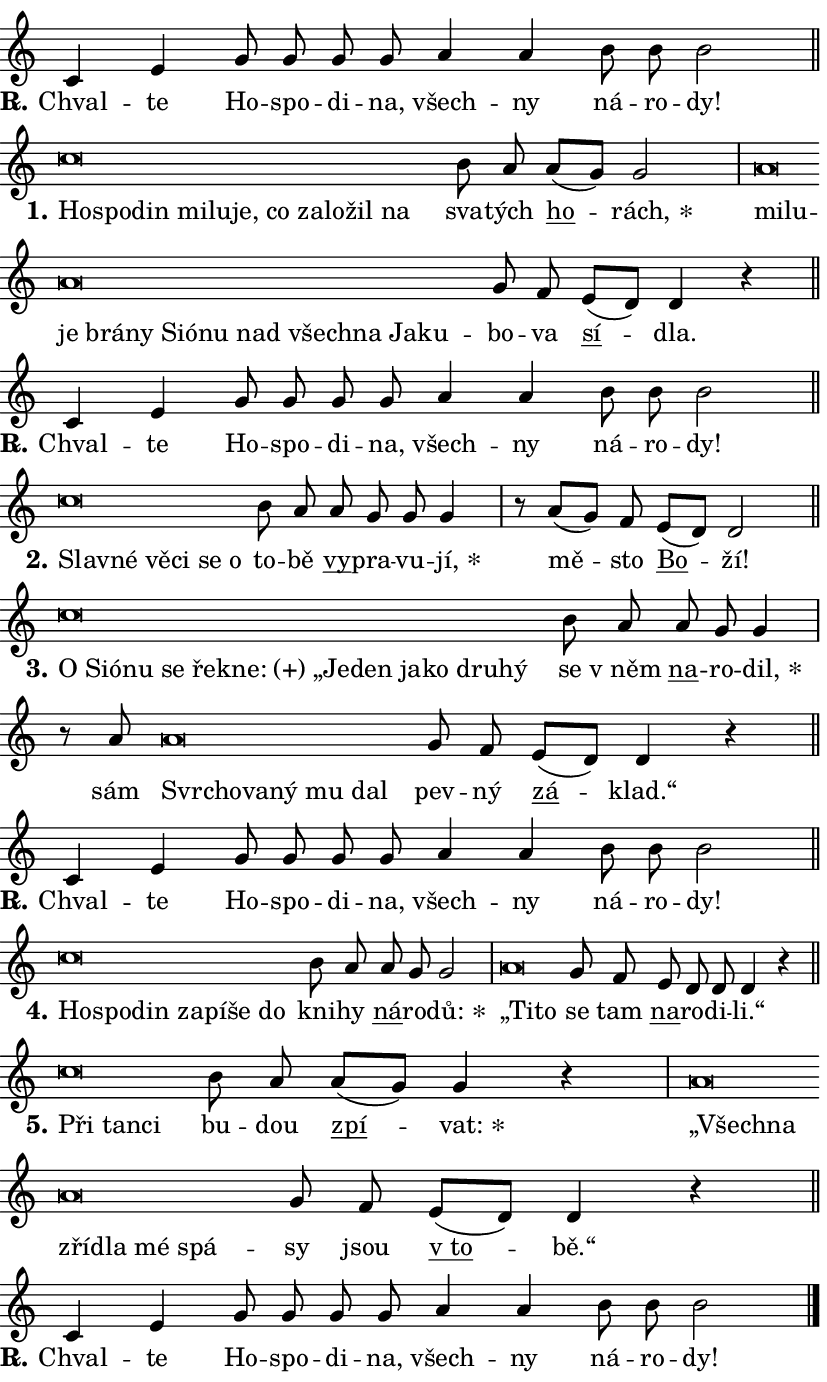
\version "2.24.0"
\header { tagline = "" }
\paper {
  indent = 0\cm
  top-margin = 0\cm
  right-margin = 0.13\cm % to fit lyric hyphens
  bottom-margin = 0\cm
  left-margin = 0\cm
  paper-width = 14\cm
  page-breaking = #ly:one-page-breaking
  system-system-spacing.basic-distance = #11
  score-system-spacing.basic-distance = #11
  ragged-last = ##f
}


%% Author: Thomas Morley
%% https://lists.gnu.org/archive/html/lilypond-user/2020-05/msg00002.html
#(define (line-position grob)
"Returns position of @var[grob} in current system:
   @code{'start}, if at first time-step
   @code{'end}, if at last time-step
   @code{'middle} otherwise
"
  (let* ((col (ly:item-get-column grob))
         (ln (ly:grob-object col 'left-neighbor))
         (rn (ly:grob-object col 'right-neighbor))
         (col-to-check-left (if (ly:grob? ln) ln col))
         (col-to-check-right (if (ly:grob? rn) rn col))
         (break-dir-left
           (and
             (ly:grob-property col-to-check-left 'non-musical #f)
             (ly:item-break-dir col-to-check-left)))
         (break-dir-right
           (and
             (ly:grob-property col-to-check-right 'non-musical #f)
             (ly:item-break-dir col-to-check-right))))
        (cond ((eqv? 1 break-dir-left) 'start)
              ((eqv? -1 break-dir-right) 'end)
              (else 'middle))))

#(define (tranparent-at-line-position vctor)
  (lambda (grob)
  "Relying on @code{line-position} select the relevant enry from @var{vctor}.
Used to determine transparency,"
    (case (line-position grob)
      ((end) (not (vector-ref vctor 0)))
      ((middle) (not (vector-ref vctor 1)))
      ((start) (not (vector-ref vctor 2))))))

noteHeadBreakVisibility =
#(define-music-function (break-visibility)(vector?)
"Makes @code{NoteHead}s transparent relying on @var{break-visibility}"
#{
  \override NoteHead.transparent =
    #(tranparent-at-line-position break-visibility)
#})

#(define delete-ledgers-for-transparent-note-heads
  (lambda (grob)
    "Reads whether a @code{NoteHead} is transparent.
If so this @code{NoteHead} is removed from @code{'note-heads} from
@var{grob}, which is supposed to be @code{LedgerLineSpanner}.
As a result ledgers are not printed for this @code{NoteHead}"
    (let* ((nhds-array (ly:grob-object grob 'note-heads))
           (nhds-list
             (if (ly:grob-array? nhds-array)
                 (ly:grob-array->list nhds-array)
                 '()))
           ;; Relies on the transparent-property being done before
           ;; Staff.LedgerLineSpanner.after-line-breaking is executed.
           ;; This is fragile ...
           (to-keep
             (remove
               (lambda (nhd)
                 (ly:grob-property nhd 'transparent #f))
               nhds-list)))
      ;; TODO find a better method to iterate over grob-arrays, similiar
      ;; to filter/remove etc for lists
      ;; For now rebuilt from scratch
      (set! (ly:grob-object grob 'note-heads)  '())
      (for-each
        (lambda (nhd)
          (ly:pointer-group-interface::add-grob grob 'note-heads nhd))
        to-keep))))

squashNotes = {
  \override NoteHead.X-extent = #'(-0.2 . 0.2)
  \override NoteHead.Y-extent = #'(-0.75 . 0)
  \override NoteHead.stencil =
    #(lambda (grob)
       (let ((pos (ly:grob-property grob 'staff-position)))
         (begin
           (if (< pos -7) (display "ERROR: Lower brevis then expected\n") (display ""))
           (if (<= pos -6) ly:text-interface::print ly:note-head::print))))
}
unSquashNotes = {
  \revert NoteHead.X-extent
  \revert NoteHead.Y-extent
  \revert NoteHead.stencil
}

hideNotes = \noteHeadBreakVisibility #begin-of-line-visible
unHideNotes = \noteHeadBreakVisibility #all-visible

% work-around for resetting accidentals
% https://lilypond.org/doc/v2.23/Documentation/notation/displaying-rhythms#unmetered-music
cadenzaMeasure = {
  \cadenzaOff
  \partial 1024 s1024
  \cadenzaOn
}

#(define-markup-command (accent layout props text) (markup?)
  "Underline accented syllable"
  (interpret-markup layout props
    #{\markup \override #'(offset . 4.3) \underline { #text }#}))

responsum = \markup \concat {
  "R" \hspace #-1.05 \path #0.1 #'((moveto 0 0.07) (lineto 0.9 0.8)) \hspace #0.05 "."
}

spaceSize = #0.6828661417322834 % exact space size for TeX Gyre Schola

\layout {
  \context {
    \Staff
    \remove "Time_signature_engraver"
    \override LedgerLineSpanner.after-line-breaking = #delete-ledgers-for-transparent-note-heads
  }
  \context {
    \Lyrics {
      \override LyricSpace.minimum-distance = \spaceSize
      \override LyricText.font-name = #"TeX Gyre Schola"
      \override LyricText.font-size = 1
      \override StanzaNumber.font-name = #"TeX Gyre Schola Bold"
      \override StanzaNumber.font-size = 1
    }
  }
  \context {
    \Score 
    \override NoteHead.text =
      #(lambda (grob) 
        (let ((pos (ly:grob-property grob 'staff-position)))
          #{\markup {
            \combine
              \halign #-0.55 \raise #(if (= pos -6) 0 0.5) \override #'(thickness . 2) \draw-line #'(3.2 . 0)
              \musicglyph "noteheads.sM1"
          }#}))
  }
}

% magnetic-lyrics.ily
%
%   written by
%     Jean Abou Samra <jean@abou-samra.fr>
%     Werner Lemberg <wl@gnu.org>
%
%   adapted by
%     Jiri Hon <jiri.hon@gmail.com>
%
% Version 2022-Apr-15

% https://www.mail-archive.com/lilypond-user@gnu.org/msg149350.html

#(define (Left_hyphen_pointer_engraver context)
   "Collect syllable-hyphen-syllable occurrences in lyrics and store
them in properties.  This engraver only looks to the left.  For
example, if the lyrics input is @code{foo -- bar}, it does the
following.

@itemize @bullet
@item
Set the @code{text} property of the @code{LyricHyphen} grob between
@q{foo} and @q{bar} to @code{foo}.

@item
Set the @code{left-hyphen} property of the @code{LyricText} grob with
text @q{foo} to the @code{LyricHyphen} grob between @q{foo} and
@q{bar}.
@end itemize

Use this auxiliary engraver in combination with the
@code{lyric-@/text::@/apply-@/magnetic-@/offset!} hook."
   (let ((hyphen #f)
         (text #f))
     (make-engraver
      (acknowledgers
       ((lyric-syllable-interface engraver grob source-engraver)
        (set! text grob)))
      (end-acknowledgers
       ((lyric-hyphen-interface engraver grob source-engraver)
        ;(when (not (grob::has-interface grob 'lyric-space-interface))
          (set! hyphen grob)));)
      ((stop-translation-timestep engraver)
       (when (and text hyphen)
         (ly:grob-set-object! text 'left-hyphen hyphen))
       (set! text #f)
       (set! hyphen #f)))))

#(define (lyric-text::apply-magnetic-offset! grob)
   "If the space between two syllables is less than the value in
property @code{LyricText@/.details@/.squash-threshold}, move the right
syllable to the left so that it gets concatenated with the left
syllable.

Use this function as a hook for
@code{LyricText@/.after-@/line-@/breaking} if the
@code{Left_@/hyphen_@/pointer_@/engraver} is active."
   (let ((hyphen (ly:grob-object grob 'left-hyphen #f)))
     (when hyphen
       (let ((left-text (ly:spanner-bound hyphen LEFT)))
         (when (grob::has-interface left-text 'lyric-syllable-interface)
           (let* ((common (ly:grob-common-refpoint grob left-text X))
                  (this-x-ext (ly:grob-extent grob common X))
                  (left-x-ext
                   (begin
                     ;; Trigger magnetism for left-text.
                     (ly:grob-property left-text 'after-line-breaking)
                     (ly:grob-extent left-text common X)))
                  ;; `delta` is the gap width between two syllables.
                  (delta (- (interval-start this-x-ext)
                            (interval-end left-x-ext)))
                  (details (ly:grob-property grob 'details))
                  (threshold (assoc-get 'squash-threshold details 0.2)))
             (when (< delta threshold)
               (let* (;; We have to manipulate the input text so that
                      ;; ligatures crossing syllable boundaries are not
                      ;; disabled.  For languages based on the Latin
                      ;; script this is essentially a beautification.
                      ;; However, for non-Western scripts it can be a
                      ;; necessity.
                      (lt (ly:grob-property left-text 'text))
                      (rt (ly:grob-property grob 'text))
                      (is-space (grob::has-interface hyphen 'lyric-space-interface))
                      (space (if is-space " " ""))
                      (extra-delta (if is-space spaceSize 0))
                      ;; Append new syllable.
                      (ltrt-space (if (and (string? lt) (string? rt))
                                (string-append lt space rt)
                                (make-concat-markup (list lt space rt))))
                      ;; Right-align `ltrt` to the right side.
                      (ltrt-space-markup (grob-interpret-markup
                               grob
                               (make-translate-markup
                                (cons (interval-length this-x-ext) 0)
                                (make-right-align-markup ltrt-space)))))
                 (begin
                   ;; Don't print `left-text`.
                   (ly:grob-set-property! left-text 'stencil #f)
                   ;; Set text and stencil (which holds all collected
                   ;; syllables so far) and shift it to the left.
                   (ly:grob-set-property! grob 'text ltrt-space)
                   (ly:grob-set-property! grob 'stencil ltrt-space-markup)
                   (ly:grob-translate-axis! grob (- (- delta extra-delta)) X))))))))))


#(define (lyric-hyphen::displace-bounds-first grob)
   ;; Make very sure this callback isn't triggered too early.
   (let ((left (ly:spanner-bound grob LEFT))
         (right (ly:spanner-bound grob RIGHT)))
     (ly:grob-property left 'after-line-breaking)
     (ly:grob-property right 'after-line-breaking)
     (ly:lyric-hyphen::print grob)))

squashThreshold = #0.4

\layout {
  \context {
    \Lyrics
    \consists #Left_hyphen_pointer_engraver
    \override LyricText.after-line-breaking =
      #lyric-text::apply-magnetic-offset!
    \override LyricHyphen.stencil = #lyric-hyphen::displace-bounds-first
    \override LyricText.details.squash-threshold = \squashThreshold
    \override LyricHyphen.minimum-distance = 0
    \override LyricHyphen.minimum-length = \squashThreshold
  }
}

squashText = \override LyricText.details.squash-threshold = 9999
unSquashText = \override LyricText.details.squash-threshold = \squashThreshold

leftText = \override LyricText.self-alignment-X = #LEFT
unLeftText = \revert LyricText.self-alignment-X

starOffset = #(lambda (grob) 
                (let ((x_offset (ly:self-alignment-interface::aligned-on-x-parent grob)))
                  (if (= x_offset 0) 0 (+ x_offset 1.2))))

star = #(define-music-function (syllable)(string?)
"Append star separator at the end of a syllable"
#{
  \once \override LyricText.X-offset = #starOffset
  \lyricmode { \markup {
    #syllable
    \override #'((font-name . "TeX Gyre Schola Bold")) \hspace #0.2 \lower #0.65 \larger "*"
  } }
#})

starAccent = #(define-music-function (syllable)(string?)
"Append star separator at the end of a syllable and make accent"
#{
  \once \override LyricText.X-offset = #starOffset
  \lyricmode { \markup {
    \accent #syllable
    \override #'((font-name . "TeX Gyre Schola Bold")) \hspace #0.2 \lower #0.65 \larger "*"
  } }
#})

breath = #(define-music-function (syllable)(string?)
"Append breathing indicator at the end of a syllable"
#{
  \lyricmode { \markup { #syllable "+" } }
#})

optionalBreath = #(define-music-function (syllable)(string?)
"Append optional breathing indicator at the end of a syllable"
#{
  \lyricmode { \markup { #syllable "(+)" } }
#})


\score {
    <<
        \new Voice = "melody" { \cadenzaOn \key c \major \relative { c'4 e g8 g g g \bar "" a4 a b8 b b2 \cadenzaMeasure \bar "||" \break } }
        \new Lyrics \lyricsto "melody" { \lyricmode { \set stanza = \responsum
Chval -- te Ho -- spo -- di -- na, všech -- ny ná -- ro -- dy! } }
    >>
    \layout {}
}

\score {
    <<
        \new Voice = "melody" { \cadenzaOn \key c \major \relative { \squashNotes c''\breve*1/16 \hideNotes \breve*1/16 \bar "" \breve*1/16 \bar "" \breve*1/16 \bar "" \breve*1/16 \bar "" \breve*1/16 \bar "" \breve*1/16 \bar "" \breve*1/16 \bar "" \breve*1/16 \bar "" \breve*1/16 \breve*1/16 \bar "" \unHideNotes \unSquashNotes b8 a \bar "" a[( g)] g2 \cadenzaMeasure \bar "|" \squashNotes a\breve*1/16 \hideNotes \breve*1/16 \bar "" \breve*1/16 \bar "" \breve*1/16 \bar "" \breve*1/16 \bar "" \breve*1/16 \bar "" \breve*1/16 \bar "" \breve*1/16 \bar "" \breve*1/16 \bar "" \breve*1/16 \bar "" \breve*1/16 \bar "" \breve*1/16 \breve*1/16 \bar "" \unHideNotes \unSquashNotes g8 f \bar "" e[( d)] d4 r \cadenzaMeasure \bar "||" \break } }
        \new Lyrics \lyricsto "melody" { \lyricmode { \set stanza = "1."
\leftText Ho -- \squashText spo -- din mi -- lu -- je, co za -- lo -- žil na \unLeftText \unSquashText sva -- tých \markup \accent ho -- \star rách, \leftText mi -- \squashText lu -- je brá -- ny Si -- ó -- nu nad všech -- na Ja -- ku -- \unLeftText \unSquashText bo -- va \markup \accent sí -- dla. } }
    >>
    \layout {}
}

\score {
    <<
        \new Voice = "melody" { \cadenzaOn \key c \major \relative { c'4 e g8 g g g \bar "" a4 a b8 b b2 \cadenzaMeasure \bar "||" \break } }
        \new Lyrics \lyricsto "melody" { \lyricmode { \set stanza = \responsum
Chval -- te Ho -- spo -- di -- na, všech -- ny ná -- ro -- dy! } }
    >>
    \layout {}
}

\score {
    <<
        \new Voice = "melody" { \cadenzaOn \key c \major \relative { \squashNotes c''\breve*1/16 \hideNotes \breve*1/16 \bar "" \breve*1/16 \bar "" \breve*1/16 \bar "" \breve*1/16 \breve*1/16 \bar "" \unHideNotes \unSquashNotes b8 a \bar "" a g g g4 \cadenzaMeasure \bar "|" r8 a[( g)] f \bar "" e[( d)] d2 \cadenzaMeasure \bar "||" \break } }
        \new Lyrics \lyricsto "melody" { \lyricmode { \set stanza = "2."
\leftText Slav -- \squashText né vě -- ci se o \unLeftText \unSquashText to -- bě \markup \accent vy -- pra -- vu -- \star jí, mě -- sto \markup \accent Bo -- ží! } }
    >>
    \layout {}
}

\score {
    <<
        \new Voice = "melody" { \cadenzaOn \key c \major \relative { \squashNotes c''\breve*1/16 \hideNotes \breve*1/16 \bar "" \breve*1/16 \bar "" \breve*1/16 \bar "" \breve*1/16 \bar "" \breve*1/16 \bar "" \breve*1/16 \bar "" \breve*1/16 \bar "" \breve*1/16 \bar "" \breve*1/16 \bar "" \breve*1/16 \bar "" \breve*1/16 \breve*1/16 \bar "" \unHideNotes \unSquashNotes b8 a \bar "" a g g4 \cadenzaMeasure \bar "|" r8 a8 \squashNotes a\breve*1/16 \hideNotes \breve*1/16 \bar "" \breve*1/16 \bar "" \breve*1/16 \bar "" \breve*1/16 \breve*1/16 \bar "" \unHideNotes \unSquashNotes g8 f \bar "" e[( d)] d4 r \cadenzaMeasure \bar "||" \break } }
        \new Lyrics \lyricsto "melody" { \lyricmode { \set stanza = "3."
\leftText O \squashText Si -- ó -- nu se řek -- \optionalBreath ne: „Je -- den ja -- ko dru -- hý \unLeftText \unSquashText se "v něm" \markup \accent na -- ro -- \star dil, sám \leftText Svr -- \squashText cho -- va -- ný mu dal \unLeftText \unSquashText pev -- ný \markup \accent zá -- klad.“ } }
    >>
    \layout {}
}

\score {
    <<
        \new Voice = "melody" { \cadenzaOn \key c \major \relative { c'4 e g8 g g g \bar "" a4 a b8 b b2 \cadenzaMeasure \bar "||" \break } }
        \new Lyrics \lyricsto "melody" { \lyricmode { \set stanza = \responsum
Chval -- te Ho -- spo -- di -- na, všech -- ny ná -- ro -- dy! } }
    >>
    \layout {}
}

\score {
    <<
        \new Voice = "melody" { \cadenzaOn \key c \major \relative { \squashNotes c''\breve*1/16 \hideNotes \breve*1/16 \bar "" \breve*1/16 \bar "" \breve*1/16 \bar "" \breve*1/16 \bar "" \breve*1/16 \breve*1/16 \bar "" \unHideNotes \unSquashNotes b8 a \bar "" a g g2 \cadenzaMeasure \bar "|" \squashNotes a\breve*1/16 \hideNotes \breve*1/16 \bar "" \unHideNotes \unSquashNotes g8 f \bar "" e d d d4 r \cadenzaMeasure \bar "||" \break } }
        \new Lyrics \lyricsto "melody" { \lyricmode { \set stanza = "4."
\leftText Ho -- \squashText spo -- din za -- pí -- še do \unLeftText \unSquashText kni -- hy \markup \accent ná -- ro -- \star dů: \leftText „Ti -- \squashText to \unLeftText \unSquashText se tam \markup \accent na -- ro -- di -- li.“ } }
    >>
    \layout {}
}

\score {
    <<
        \new Voice = "melody" { \cadenzaOn \key c \major \relative { \squashNotes c''\breve*1/16 \hideNotes \breve*1/16 \breve*1/16 \bar "" \unHideNotes \unSquashNotes b8 a \bar "" a[( g)] g4 r \cadenzaMeasure \bar "|" \squashNotes a\breve*1/16 \hideNotes \breve*1/16 \bar "" \breve*1/16 \bar "" \breve*1/16 \bar "" \breve*1/16 \breve*1/16 \bar "" \unHideNotes \unSquashNotes g8 f \bar "" e[( d)] d4 r \cadenzaMeasure \bar "||" \break } }
        \new Lyrics \lyricsto "melody" { \lyricmode { \set stanza = "5."
\leftText Při \squashText tan -- ci \unLeftText \unSquashText bu -- dou \markup \accent zpí -- \star vat: \leftText „Všech -- \squashText na zří -- dla mé spá -- \unLeftText \unSquashText sy jsou \markup \accent "v to" -- bě.“ } }
    >>
    \layout {}
}

\score {
    <<
        \new Voice = "melody" { \cadenzaOn \key c \major \relative { c'4 e g8 g g g \bar "" a4 a b8 b b2 \cadenzaMeasure \bar "||" \break } \bar "|." }
        \new Lyrics \lyricsto "melody" { \lyricmode { \set stanza = \responsum
Chval -- te Ho -- spo -- di -- na, všech -- ny ná -- ro -- dy! } }
    >>
    \layout {}
}
